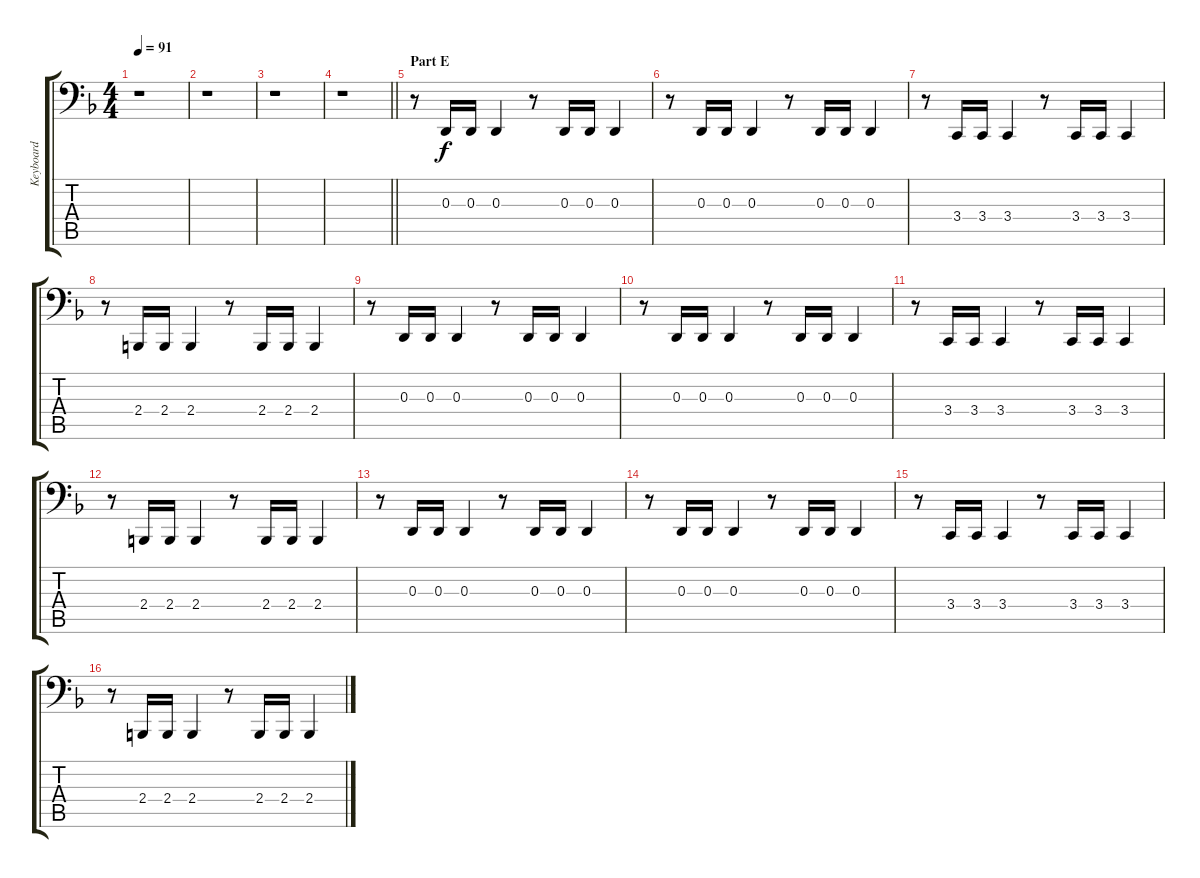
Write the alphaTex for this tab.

\track ("Keyboard" "Keyboard") {instrument pad3polysynth}
\staff {score tabs}
\tuning (C3 G2 D2 A1 E1 B0) {hide}
\ts (4 4)
\tempo 91
\clef f4
\ks f
r.1{dy f} |
r.1 |
r.1 |
\barLineRight lightlight
r.1 |
\section ("" "Part E")
r.8 0.3.16 0.3.16 0.3.4 r.8 0.3.16 0.3.16 0.3.4 |
r.8 0.3.16 0.3.16 0.3.4 r.8 0.3.16 0.3.16 0.3.4 |
r.8 3.4.16 3.4.16 3.4.4 r.8 3.4.16 3.4.16 3.4.4 |
r.8 2.4.16 2.4.16 2.4.4 r.8 2.4.16 2.4.16 2.4.4 |
r.8 0.3.16 0.3.16 0.3.4 r.8 0.3.16 0.3.16 0.3.4 |
r.8 0.3.16 0.3.16 0.3.4 r.8 0.3.16 0.3.16 0.3.4 |
r.8 3.4.16 3.4.16 3.4.4 r.8 3.4.16 3.4.16 3.4.4 |
r.8 2.4.16 2.4.16 2.4.4 r.8 2.4.16 2.4.16 2.4.4 |
r.8 0.3.16 0.3.16 0.3.4 r.8 0.3.16 0.3.16 0.3.4 |
r.8 0.3.16 0.3.16 0.3.4 r.8 0.3.16 0.3.16 0.3.4 |
r.8 3.4.16 3.4.16 3.4.4 r.8 3.4.16 3.4.16 3.4.4 |
r.8 2.4.16 2.4.16 2.4.4 r.8 2.4.16 2.4.16 2.4.4
